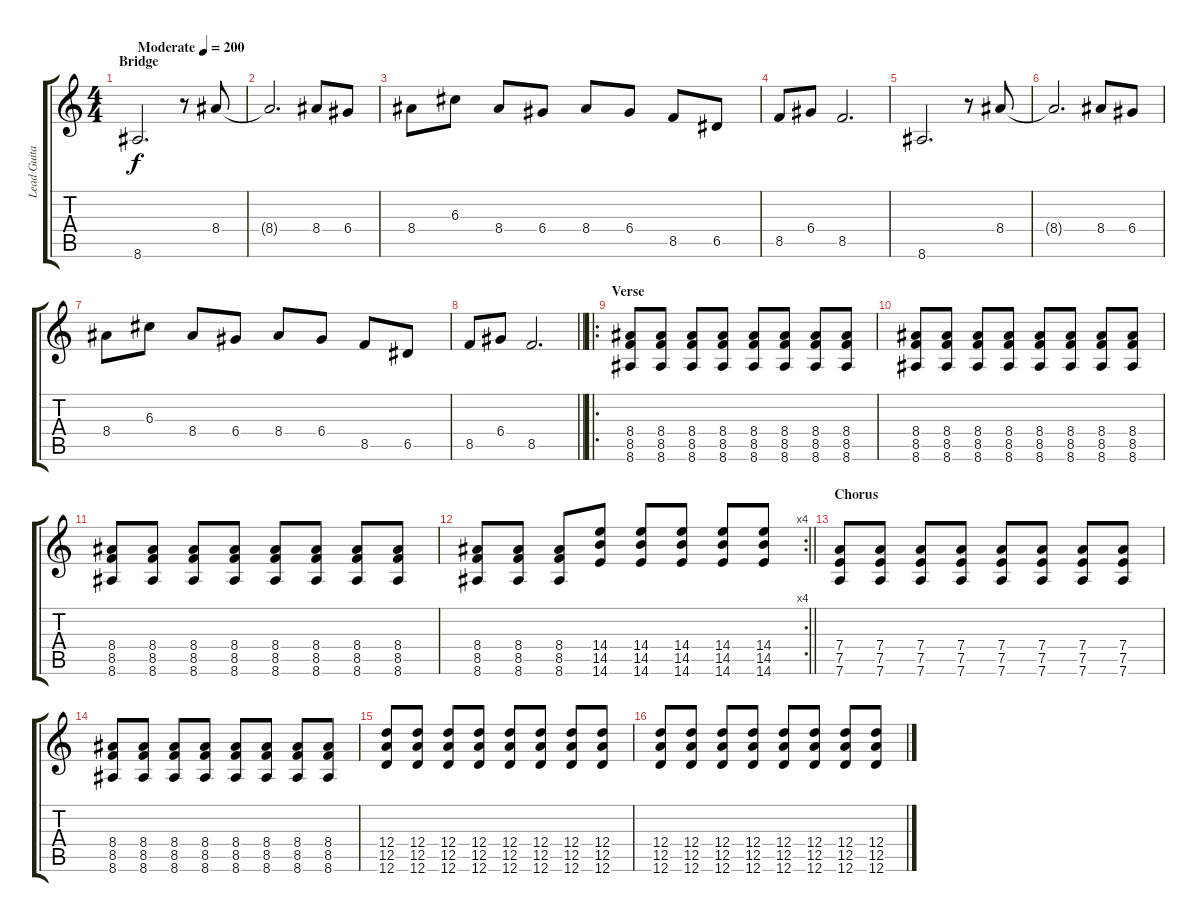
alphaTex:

\track ("Lead Guitar - Daron" "Lead Guita") {instrument distortionguitar}
\staff {score tabs}
\tuning (E4 B3 G3 D3 A2 D2) {hide}
\ts (4 4)
\section ("" "Bridge")
\tempo (200 "Moderate")
\clef g2
\ks c
8.6.2{d dy f instrument distortionguitar} r.8 8.4.8 |
8.4{t}.2{d} 8.4.8 6.4.8 |
8.4.8 6.3.8 8.4.8 6.4.8 8.4.8 6.4.8 8.5.8 6.5.8 |
8.5.8 6.4.8 8.5.2{d} |
8.6.2{d} r.8 8.4.8 |
8.4{t}.2{d} 8.4.8 6.4.8 |
8.4.8 6.3.8 8.4.8 6.4.8 8.4.8 6.4.8 8.5.8 6.5.8 |
\barLineRight lightlight
8.5.8 6.4.8 8.5.2{d} |
\ro
\section ("" "Verse")
(8.4 8.5 8.6).8 (8.4 8.5 8.6).8 (8.4 8.5 8.6).8 (8.4 8.5 8.6).8 (8.4 8.5 8.6).8 (8.4 8.5 8.6).8 (8.4 8.5 8.6).8 (8.4 8.5 8.6).8 |
(8.4 8.5 8.6).8 (8.4 8.5 8.6).8 (8.4 8.5 8.6).8 (8.4 8.5 8.6).8 (8.4 8.5 8.6).8 (8.4 8.5 8.6).8 (8.4 8.5 8.6).8 (8.4 8.5 8.6).8 |
(8.4 8.5 8.6).8 (8.4 8.5 8.6).8 (8.4 8.5 8.6).8 (8.4 8.5 8.6).8 (8.4 8.5 8.6).8 (8.4 8.5 8.6).8 (8.4 8.5 8.6).8 (8.4 8.5 8.6).8 |
\rc 4
\barLineRight lightlight
(8.4 8.5 8.6).8 (8.4 8.5 8.6).8 (8.4 8.5 8.6).8 (14.4 14.5 14.6).8 (14.4 14.5 14.6).8 (14.4 14.5 14.6).8 (14.4 14.5 14.6).8 (14.4 14.5 14.6).8 |
\section ("" "Chorus")
(7.4 7.5 7.6).8 (7.4 7.5 7.6).8 (7.4 7.5 7.6).8 (7.4 7.5 7.6).8 (7.4 7.5 7.6).8 (7.4 7.5 7.6).8 (7.4 7.5 7.6).8 (7.4 7.5 7.6).8 |
(8.4 8.5 8.6).8 (8.4 8.5 8.6).8 (8.4 8.5 8.6).8 (8.4 8.5 8.6).8 (8.4 8.5 8.6).8 (8.4 8.5 8.6).8 (8.4 8.5 8.6).8 (8.4 8.5 8.6).8 |
(12.4 12.5 12.6).8 (12.4 12.5 12.6).8 (12.4 12.5 12.6).8 (12.4 12.5 12.6).8 (12.4 12.5 12.6).8 (12.4 12.5 12.6).8 (12.4 12.5 12.6).8 (12.4 12.5 12.6).8 |
(12.4 12.5 12.6).8 (12.4 12.5 12.6).8 (12.4 12.5 12.6).8 (12.4 12.5 12.6).8 (12.4 12.5 12.6).8 (12.4 12.5 12.6).8 (12.4 12.5 12.6).8 (12.4 12.5 12.6).8
